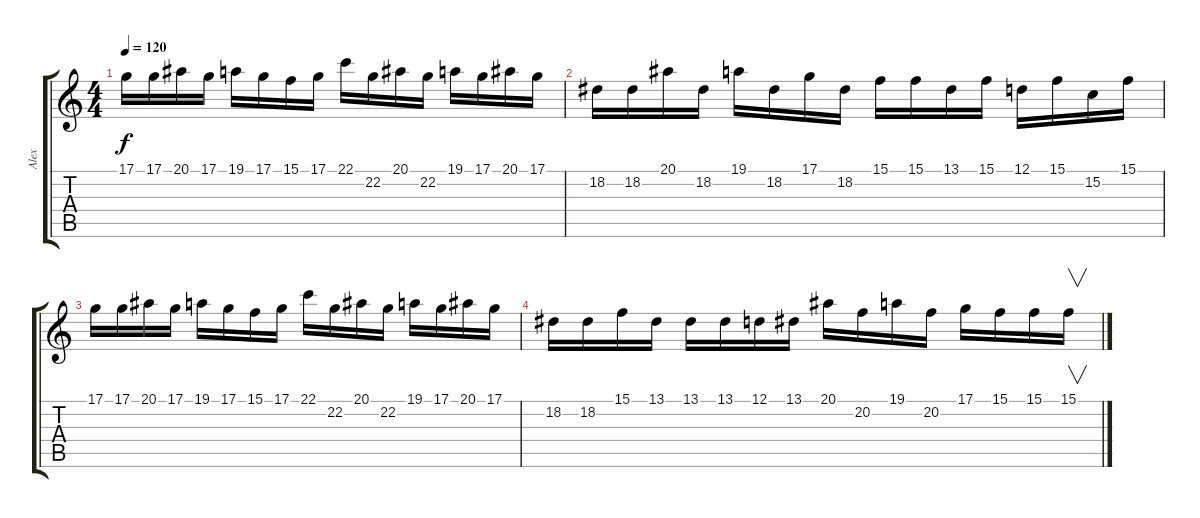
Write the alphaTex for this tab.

\track ("Alex" "Alex") {instrument acousticgrandpiano}
\staff {score tabs}
\tuning (D4 A3 F3 C3 G2 D2) {hide}
\ts (4 4)
\tempo 120
\clef g2
\ks c
17.1.16{dy f} 17.1.16 20.1.16 17.1.16 19.1.16 17.1.16 15.1.16 17.1.16 22.1.16 22.2.16 20.1.16 22.2.16 19.1.16 17.1.16 20.1.16 17.1.16 |
18.2.16 18.2.16 20.1.16 18.2.16 19.1.16 18.2.16 17.1.16 18.2.16 15.1.16 15.1.16 13.1.16 15.1.16 12.1.16 15.1.16 15.2.16 15.1.16 |
17.1.16 17.1.16 20.1.16 17.1.16 19.1.16 17.1.16 15.1.16 17.1.16 22.1.16 22.2.16 20.1.16 22.2.16 19.1.16 17.1.16 20.1.16 17.1.16 |
18.2.16 18.2.16 15.1.16 13.1.16 13.1.16 13.1.16 12.1.16 13.1.16 20.1.16 20.2.16 19.1.16 20.2.16 17.1.16 15.1.16 15.1.16 15.1.16{v}
